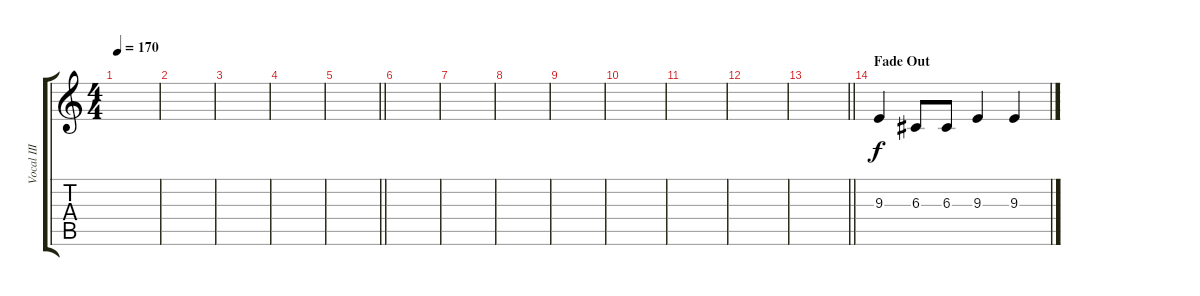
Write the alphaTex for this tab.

\track ("Vocal III" "Vocal III") {instrument lead1square}
\staff {score tabs}
\tuning (E4 B3 G3 D3 A2 D2) {hide}
\ts (4 4)
\tempo 170
\clef g2
\ks c
|
|
|
|
\barLineRight lightlight
|
|
|
|
|
|
|
|
\barLineRight lightlight
|
\section ("" "Fade Out")
9.3.4 6.3.8 6.3.8 9.3.4 9.3.4
